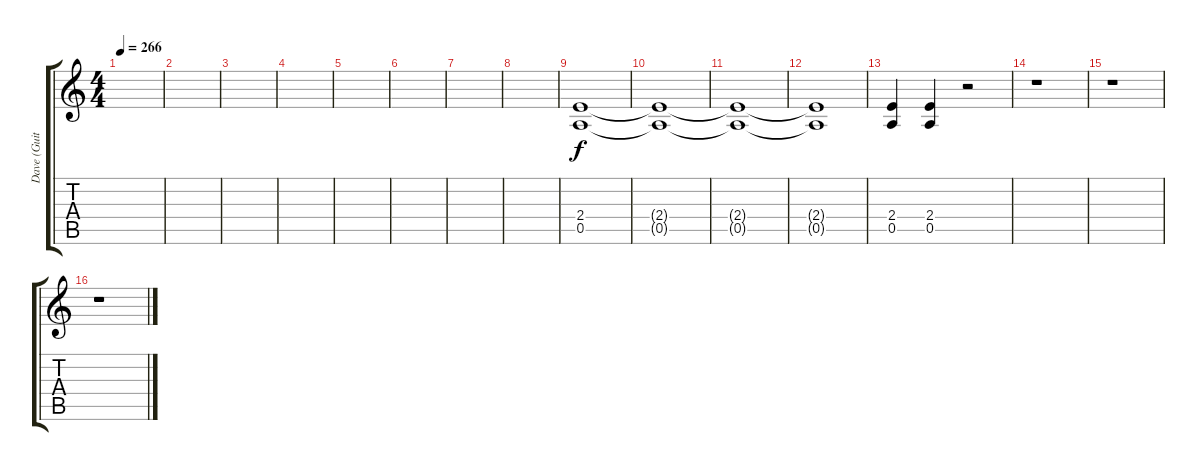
\track ("Dave (Guitar 1)" "Dave (Guit") {instrument distortionguitar}
\staff {score tabs}
\tuning (E4 B3 G3 D3 A2 E2) {hide}
\ts (4 4)
\tempo 266
\tempo 272
\tempo 266
\clef g2
\ks c
|
|
|
|
|
|
|
|
(2.4 0.5).1 |
(2.4{t} 0.5{t}).1 |
(2.4{t} 0.5{t}).1 |
(2.4{t} 0.5{t}).1 |
(2.4 0.5).4 (2.4 0.5).4 r.2 |
r.1 |
r.1 |
r.1
